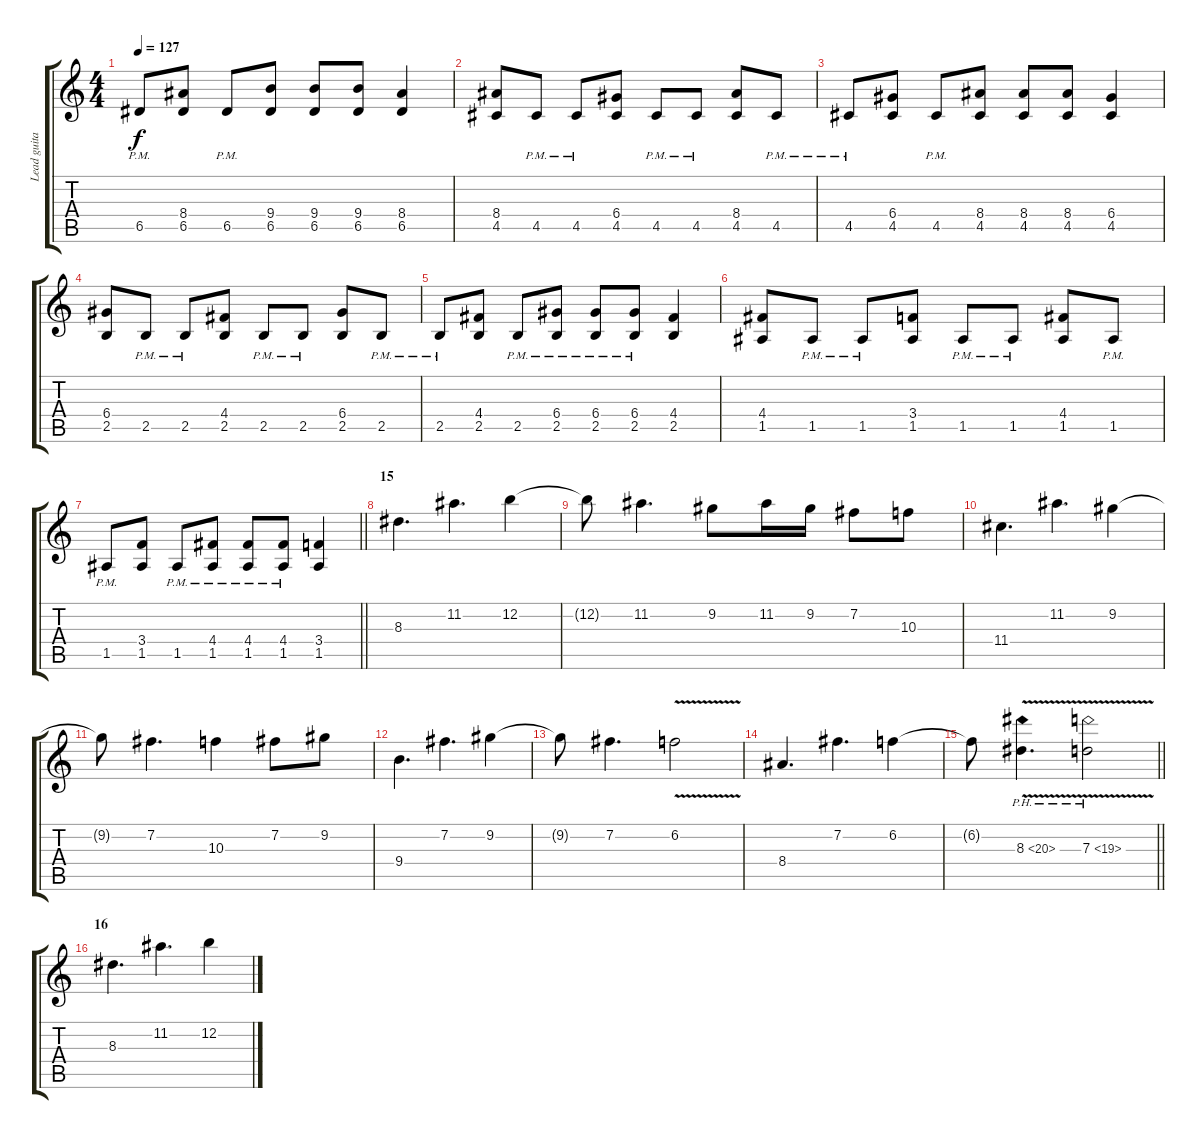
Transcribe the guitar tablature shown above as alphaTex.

\track ("Lead guitar" "Lead guita") {instrument distortionguitar}
\staff {score tabs}
\tuning (E4 B3 G3 D3 A2 E2) {hide}
\ts (4 4)
\tempo 127
\clef g2
\ks c
6.5{pm}.8{dy f} (8.4 6.5).8 6.5{pm}.8 (9.4 6.5).8 (9.4 6.5).8 (9.4 6.5).8 (8.4 6.5).4 |
(8.4 4.5).8 4.5{pm}.8 4.5{pm}.8 (6.4 4.5).8 4.5{pm}.8 4.5{pm}.8 (8.4 4.5).8 4.5{pm}.8 |
4.5{pm}.8 (6.4 4.5).8 4.5{pm}.8 (8.4 4.5).8 (8.4 4.5).8 (8.4 4.5).8 (6.4 4.5).4 |
(6.4 2.5).8 2.5{pm}.8 2.5{pm}.8 (4.4 2.5).8 2.5{pm}.8 2.5{pm}.8 (6.4 2.5).8 2.5{pm}.8 |
2.5{pm}.8 (4.4 2.5).8 2.5{pm}.8 (6.4{pm} 2.5{pm}).8 (6.4{pm} 2.5{pm}).8 (6.4{pm} 2.5{pm}).8 (4.4 2.5).4 |
(4.4 1.5).8 1.5{pm}.8 1.5{pm}.8 (3.4 1.5).8 1.5{pm}.8 1.5{pm}.8 (4.4 1.5).8 1.5{pm}.8 |
\barLineRight lightlight
1.5{pm}.8 (3.4 1.5).8 1.5{pm}.8 (4.4{pm} 1.5{pm}).8 (4.4{pm} 1.5{pm}).8 (4.4{pm} 1.5{pm}).8 (3.4 1.5).4 |
\section ("" "15")
8.3.4{d} 11.2.4{d} 12.2.4 |
12.2{t}.8 11.2.4{d} 9.2.8 11.2.16 9.2.16 7.2.8 10.3.8 |
11.4.4{d} 11.2.4{d} 9.2.4 |
9.2{t}.8 7.2.4{d} 10.3.4 7.2.8 9.2.8 |
9.4.4{d} 7.2.4{d} 9.2.4 |
9.2{t}.8 7.2.4{d} 6.2{v}.2 |
8.4.4{d} 7.2.4{d} 6.2.4 |
\barLineRight lightlight
6.2{t}.8 8.3{ph 12 v}.4{d} 7.3{ph 12 v}.2 |
\section ("" "16")
8.3.4{d} 11.2.4{d} 12.2.4
